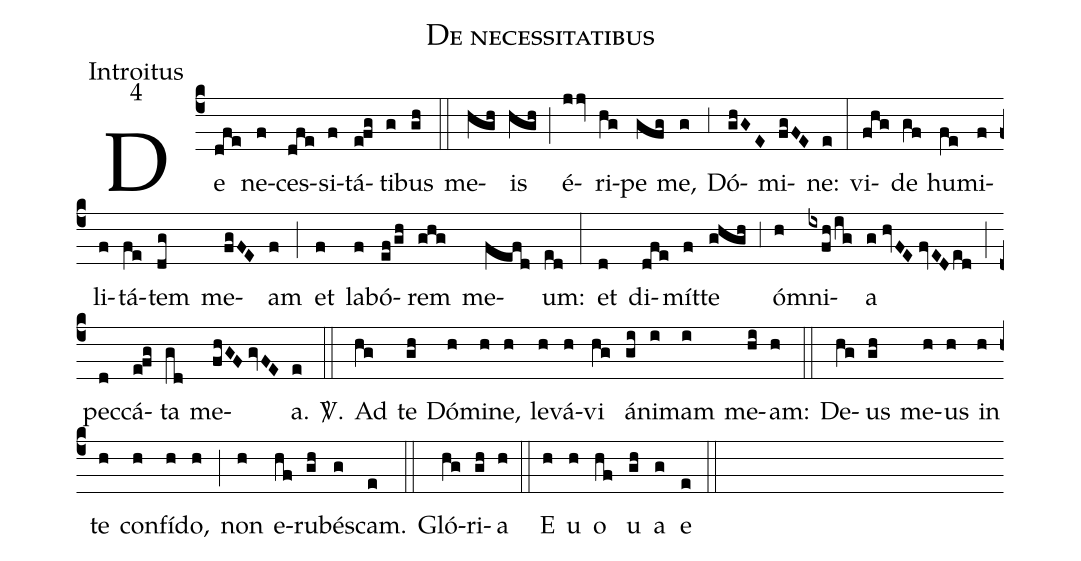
name:De necessitatibus;
office-part:Introitus;
mode:4;
%%
(c4) De(dfe) ne(f)ces(dfe)si(f)tá(e!fg)ti(g)bus(gh) (::) me(hgh)is(hgh) (;) é(jjv)ri(hg)pe(gfg) me,(g) (;3) Dó(ghGE)mi(fgFE)ne:(e) (:) vi(fhg)de(gf) hu(fe)mi(f)li(f)tá(fe)tem(dg) me(fgFE)am(f) (;) et(f) la(f)bó(ef/gh)rem(ghg) me(fefd)um:(ed) (:) et(d) di(dfe)mít(f)te(ghgh) (;3) ó(h)mni(ixfh/ig)a(g//hvFE//fvEDed) (;) pec(d)cá(e!fg)ta(gd) me(fhGF//gvFE)a.(e) <sp>V/</sp>.(::) Ad(hg) te(gh) Dó(h)mi(h)ne,(h) le(h)vá(h)vi(hg) á(gi)ni(i)mam(i) me(hi)am:(h) (::) De(hg)us(gh) me(h)us(h) in(h) te(h) con(h)fí(h)do,(h) (;) non(h) e(hf)ru(gh)bé(g)scam.(e) (::) Gló(hg)ri(gh)a(h) (::) E(h) u(h) o(hf) u(gh) a(g) e(e) (::)
